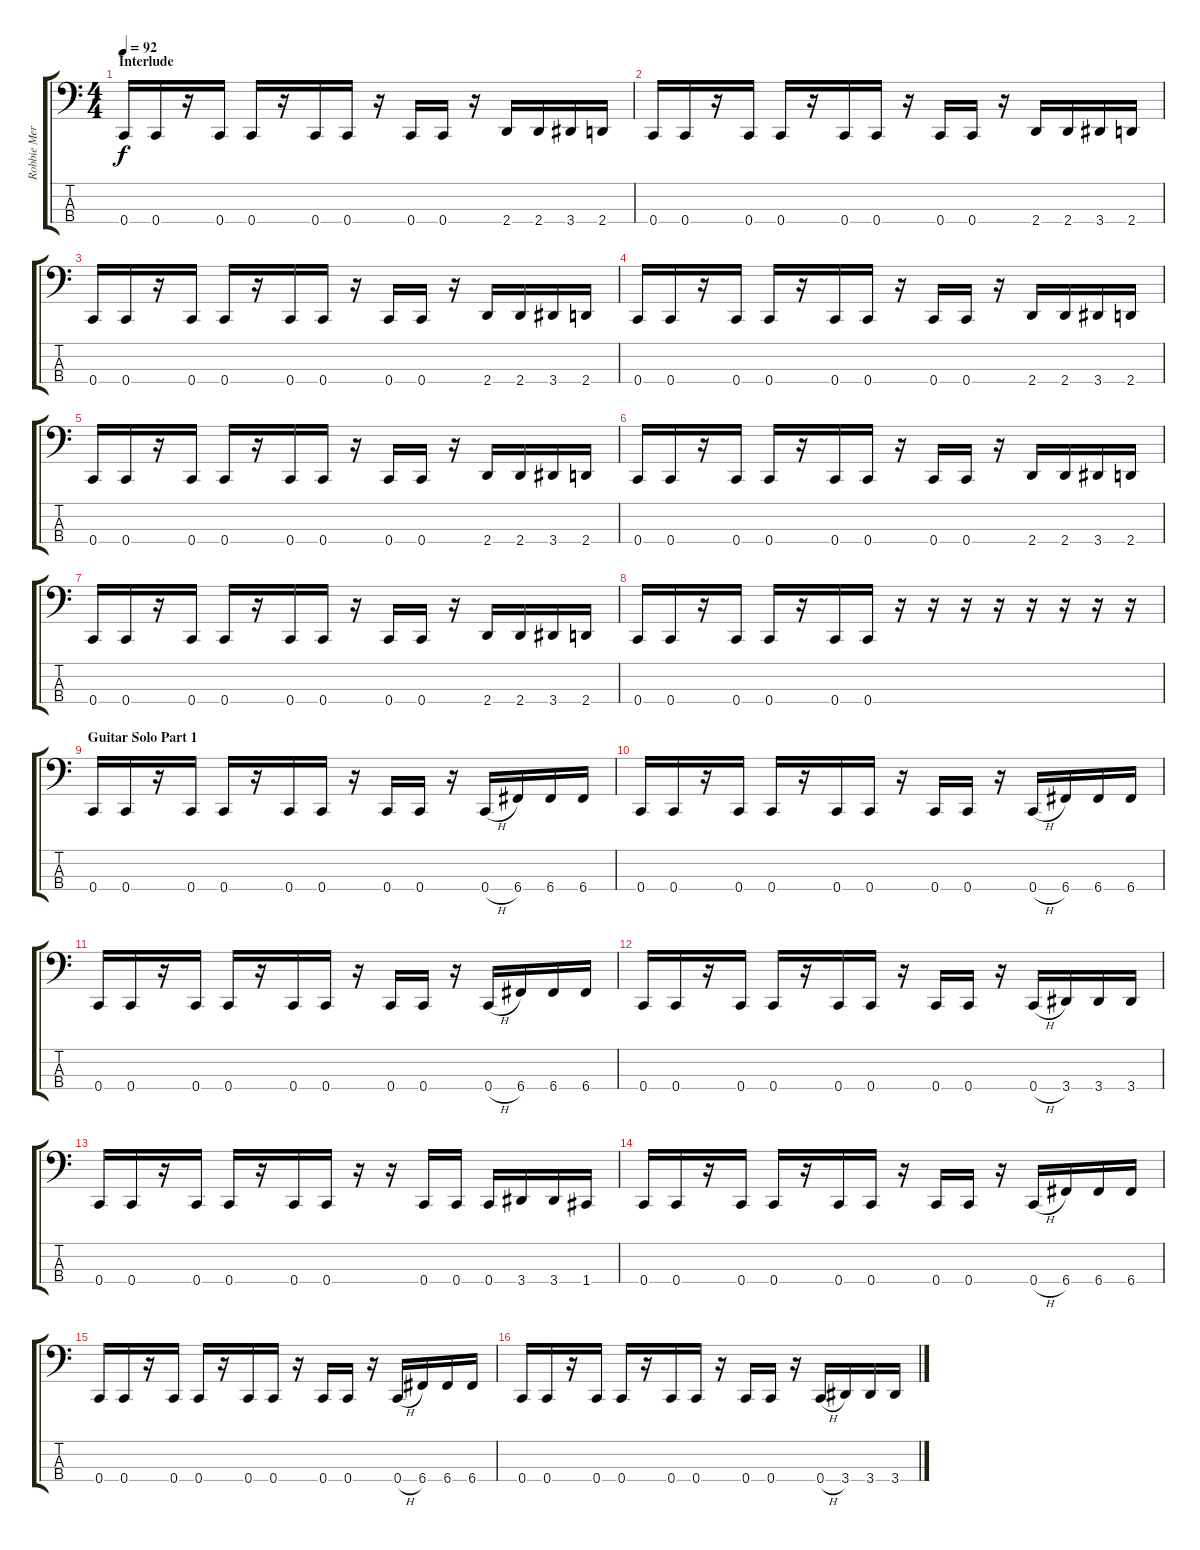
\track ("Robbie Merill - Bass" "Robbie Mer") {instrument electricbassfinger}
\staff {score tabs}
\tuning (F2 C2 G1 C1) {hide}
\ts (4 4)
\section ("" "Interlude")
\tempo 92
\clef f4
\ks c
0.4.16{dy f} 0.4.16 r.16 0.4.16 0.4.16 r.16 0.4.16 0.4.16 r.16 0.4.16 0.4.16 r.16 2.4.16 2.4.16 3.4.16 2.4.16 |
0.4.16 0.4.16 r.16 0.4.16 0.4.16 r.16 0.4.16 0.4.16 r.16 0.4.16 0.4.16 r.16 2.4.16 2.4.16 3.4.16 2.4.16 |
0.4.16 0.4.16 r.16 0.4.16 0.4.16 r.16 0.4.16 0.4.16 r.16 0.4.16 0.4.16 r.16 2.4.16 2.4.16 3.4.16 2.4.16 |
0.4.16 0.4.16 r.16 0.4.16 0.4.16 r.16 0.4.16 0.4.16 r.16 0.4.16 0.4.16 r.16 2.4.16 2.4.16 3.4.16 2.4.16 |
0.4.16 0.4.16 r.16 0.4.16 0.4.16 r.16 0.4.16 0.4.16 r.16 0.4.16 0.4.16 r.16 2.4.16 2.4.16 3.4.16 2.4.16 |
0.4.16 0.4.16 r.16 0.4.16 0.4.16 r.16 0.4.16 0.4.16 r.16 0.4.16 0.4.16 r.16 2.4.16 2.4.16 3.4.16 2.4.16 |
0.4.16 0.4.16 r.16 0.4.16 0.4.16 r.16 0.4.16 0.4.16 r.16 0.4.16 0.4.16 r.16 2.4.16 2.4.16 3.4.16 2.4.16 |
0.4.16 0.4.16 r.16 0.4.16 0.4.16 r.16 0.4.16 0.4.16 r.16 r.16 r.16 r.16 r.16 r.16 r.16 r.16 |
\section ("" "Guitar Solo Part 1")
0.4.16 0.4.16 r.16 0.4.16 0.4.16 r.16 0.4.16 0.4.16 r.16 0.4.16 0.4.16 r.16 0.4{h}.16 6.4.16 6.4.16 6.4.16 |
0.4.16 0.4.16 r.16 0.4.16 0.4.16 r.16 0.4.16 0.4.16 r.16 0.4.16 0.4.16 r.16 0.4{h}.16 6.4.16 6.4.16 6.4.16 |
0.4.16 0.4.16 r.16 0.4.16 0.4.16 r.16 0.4.16 0.4.16 r.16 0.4.16 0.4.16 r.16 0.4{h}.16 6.4.16 6.4.16 6.4.16 |
0.4.16 0.4.16 r.16 0.4.16 0.4.16 r.16 0.4.16 0.4.16 r.16 0.4.16 0.4.16 r.16 0.4{h}.16 3.4.16 3.4.16 3.4.16 |
0.4.16 0.4.16 r.16 0.4.16 0.4.16 r.16 0.4.16 0.4.16 r.16 r.16 0.4.16 0.4.16 0.4.16 3.4.16 3.4.16 1.4.16 |
0.4.16 0.4.16 r.16 0.4.16 0.4.16 r.16 0.4.16 0.4.16 r.16 0.4.16 0.4.16 r.16 0.4{h}.16 6.4.16 6.4.16 6.4.16 |
0.4.16 0.4.16 r.16 0.4.16 0.4.16 r.16 0.4.16 0.4.16 r.16 0.4.16 0.4.16 r.16 0.4{h}.16 6.4.16 6.4.16 6.4.16 |
0.4.16 0.4.16 r.16 0.4.16 0.4.16 r.16 0.4.16 0.4.16 r.16 0.4.16 0.4.16 r.16 0.4{h}.16 3.4.16 3.4.16 3.4.16
